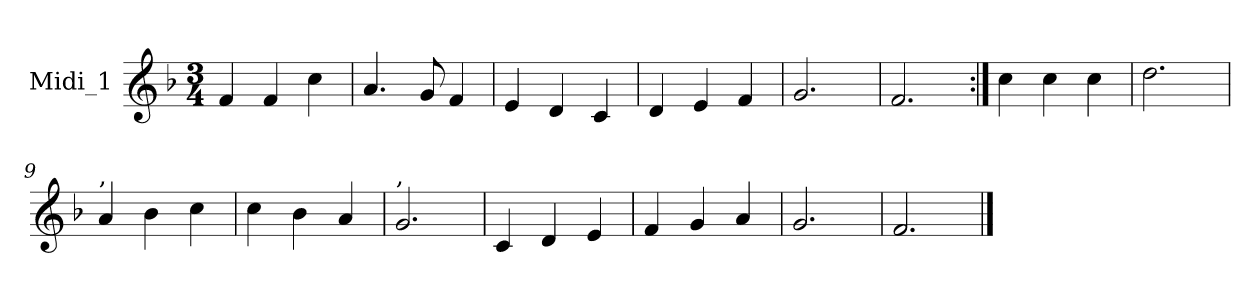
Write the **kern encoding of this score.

**kern
*part1
*staff1
*I"Midi_1
*clefG2
*k[b-]
*F:
*M3/4
=1
4f
4f
4cc
=2
4.a
8g
4f
=3
4e
4d
4c
=4
4d
4e
4f
=5
2.g
=6
2.f
!!LO:LB:g=z
=7:|!
4cc
4cc
4cc
=8
2.dd
=9
!LO:TX:a:t=,
4a
4b-
4cc
=10
4cc
4b-
4a
=11
!LO:TX:a:t=,
2.g
=12
4c
4d
4e
=13
4f
4g
4a
=14
2.g
=15
2.f
==
*-
